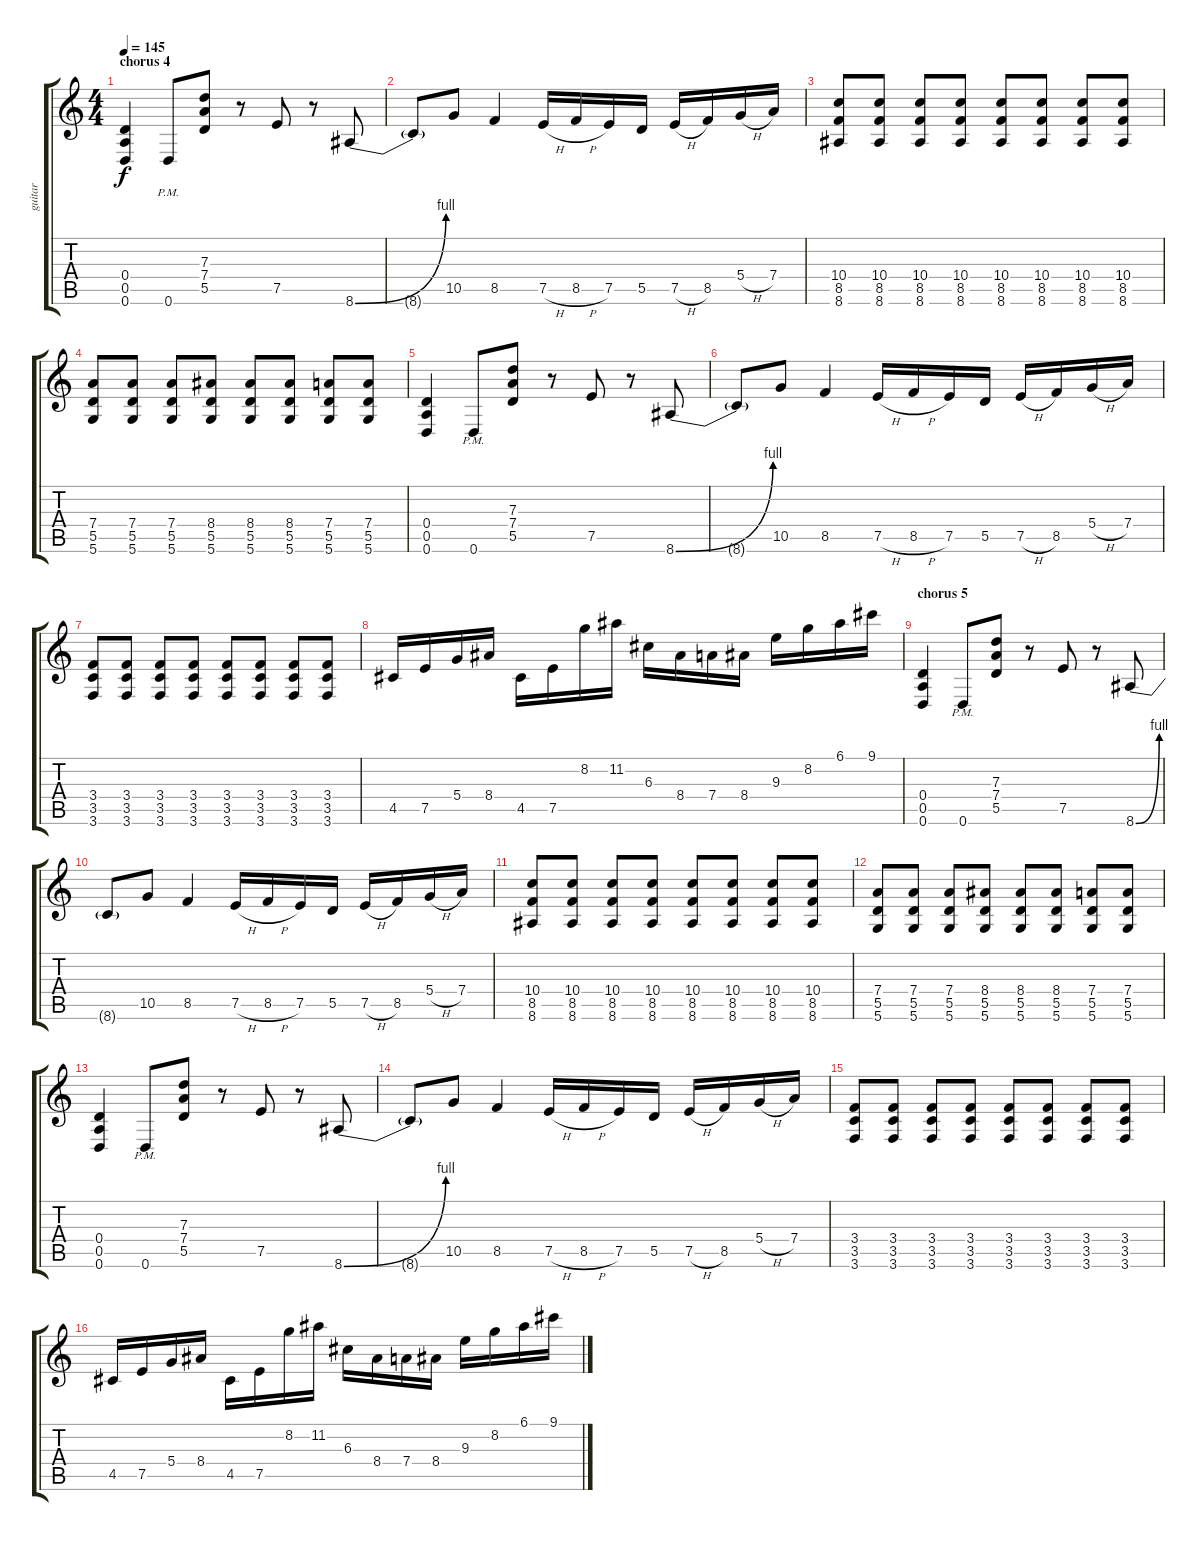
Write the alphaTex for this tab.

\track ("guitar" "guitar") {instrument overdrivenguitar}
\staff {score tabs}
\tuning (E4 B3 G3 D3 A2 D2) {hide}
\ts (4 4)
\section ("" "chorus 4")
\tempo 145
\clef g2
\ks c
(0.4 0.5 0.6).4{dy f} 0.6{pm}.8 (7.3 7.4 5.5).8 r.8 7.5.8 r.8 8.6{be (bend 0 0 60 4)}.8 |
8.6{t}.8 10.5.8 8.5.4 7.5{h}.16 8.5{h}.16 7.5.16 5.5.16 7.5{h}.16 8.5.16 5.4{h}.16 7.4.16 |
(10.4 8.5 8.6).8 (10.4 8.5 8.6).8 (10.4 8.5 8.6).8 (10.4 8.5 8.6).8 (10.4 8.5 8.6).8 (10.4 8.5 8.6).8 (10.4 8.5 8.6).8 (10.4 8.5 8.6).8 |
(7.4 5.5 5.6).8 (7.4 5.5 5.6).8 (7.4 5.5 5.6).8 (8.4 5.5 5.6).8 (8.4 5.5 5.6).8 (8.4 5.5 5.6).8 (7.4 5.5 5.6).8 (7.4 5.5 5.6).8 |
(0.4 0.5 0.6).4 0.6{pm}.8 (7.3 7.4 5.5).8 r.8 7.5.8 r.8 8.6{be (bend 0 0 60 4)}.8 |
8.6{t}.8 10.5.8 8.5.4 7.5{h}.16 8.5{h}.16 7.5.16 5.5.16 7.5{h}.16 8.5.16 5.4{h}.16 7.4.16 |
(3.4 3.5 3.6).8 (3.4 3.5 3.6).8 (3.4 3.5 3.6).8 (3.4 3.5 3.6).8 (3.4 3.5 3.6).8 (3.4 3.5 3.6).8 (3.4 3.5 3.6).8 (3.4 3.5 3.6).8 |
4.5.16 7.5.16 5.4.16 8.4.16 4.5.16 7.5.16 8.2.16 11.2.16 6.3.16 8.4.16 7.4.16 8.4.16 9.3.16 8.2.16 6.1.16 9.1.16 |
\section ("" "chorus 5")
(0.4 0.5 0.6).4 0.6{pm}.8 (7.3 7.4 5.5).8 r.8 7.5.8 r.8 8.6{be (bend 0 0 60 4)}.8 |
8.6{t}.8 10.5.8 8.5.4 7.5{h}.16 8.5{h}.16 7.5.16 5.5.16 7.5{h}.16 8.5.16 5.4{h}.16 7.4.16 |
(10.4 8.5 8.6).8 (10.4 8.5 8.6).8 (10.4 8.5 8.6).8 (10.4 8.5 8.6).8 (10.4 8.5 8.6).8 (10.4 8.5 8.6).8 (10.4 8.5 8.6).8 (10.4 8.5 8.6).8 |
(7.4 5.5 5.6).8 (7.4 5.5 5.6).8 (7.4 5.5 5.6).8 (8.4 5.5 5.6).8 (8.4 5.5 5.6).8 (8.4 5.5 5.6).8 (7.4 5.5 5.6).8 (7.4 5.5 5.6).8 |
(0.4 0.5 0.6).4 0.6{pm}.8 (7.3 7.4 5.5).8 r.8 7.5.8 r.8 8.6{be (bend 0 0 60 4)}.8 |
8.6{t}.8 10.5.8 8.5.4 7.5{h}.16 8.5{h}.16 7.5.16 5.5.16 7.5{h}.16 8.5.16 5.4{h}.16 7.4.16 |
(3.4 3.5 3.6).8 (3.4 3.5 3.6).8 (3.4 3.5 3.6).8 (3.4 3.5 3.6).8 (3.4 3.5 3.6).8 (3.4 3.5 3.6).8 (3.4 3.5 3.6).8 (3.4 3.5 3.6).8 |
4.5.16 7.5.16 5.4.16 8.4.16 4.5.16 7.5.16 8.2.16 11.2.16 6.3.16 8.4.16 7.4.16 8.4.16 9.3.16 8.2.16 6.1.16 9.1.16
